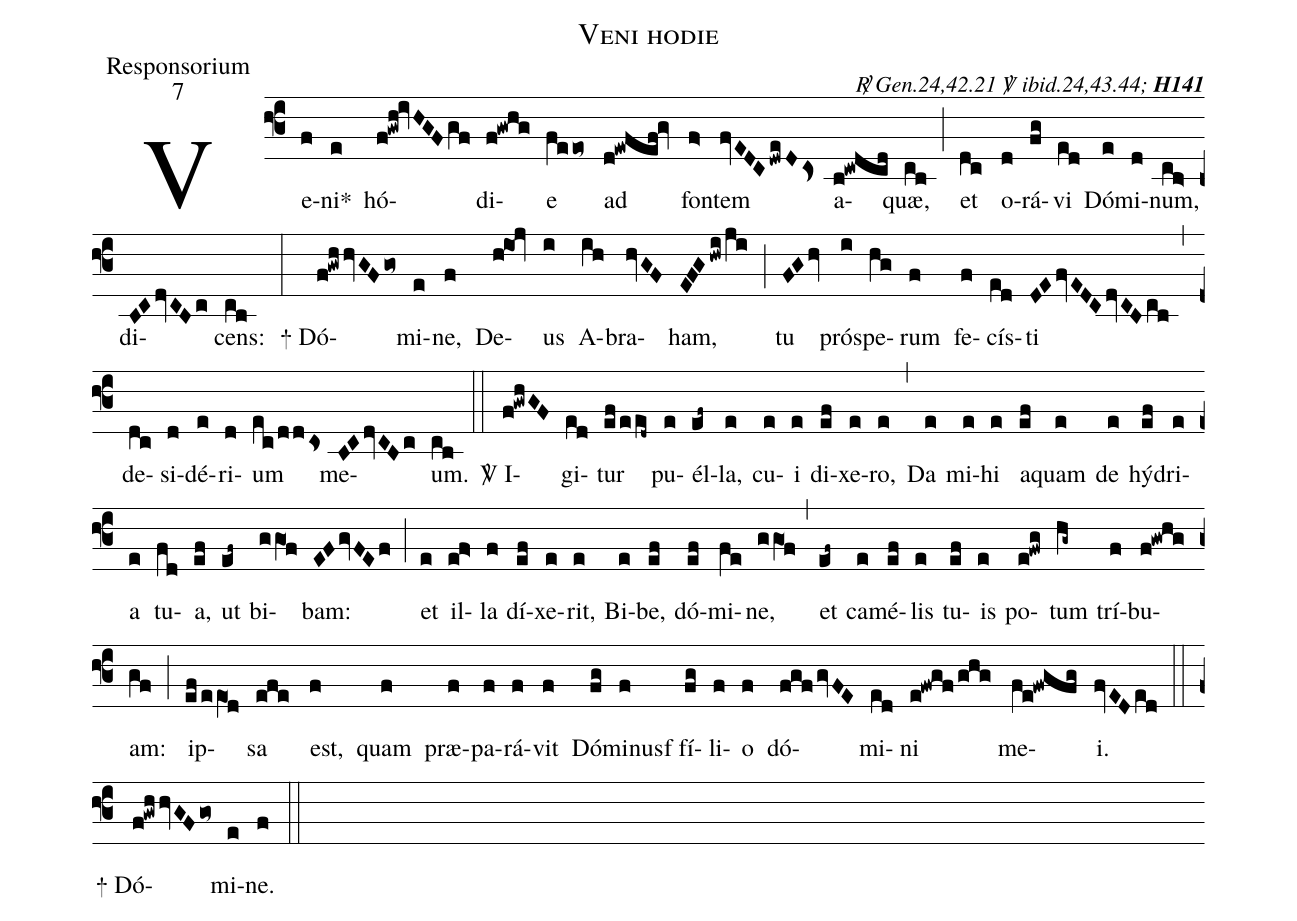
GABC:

name:Veni hodie;
office-part:Responsorium;
mode:7;
commentary:{\itshape\mdseries \Rbar\ Gen.24,42.21  \Vbar\  ibid.24,43.44;\/} {\bfseries H141};
%%
(f3) Ve(f)ni<sp>*</sp>(e) hó(f!gwh!ivHGFgf)di(f!gwhg)e(feeo~) ad(d!ewfef!gv) fon(f>)tem(fvEDCdweDCs<) a(b!cwdcd)quæ,(cb) (;)
et(dc) o(d)rá(fg)vi(ed) Dó(e)mi(d)num,(cb>) di(BCdvCBc)cens:(cb) (:)
<sp>+</sp> Dó(f!gwhhvGFgo~)mi(e)ne,(f) De(h!io1!jv)us(i) A(ih)bra(hvGF)ham,(EFGhwi/ji) (;)
tu(FGhv) pró(i)spe(hg)rum(f) fe(f)cís(ed)ti(DEfvEDCdvCBcb) (,)
de(dc)si(d)dé(e)ri(d)um(ec/ddCs) me(BCdvCBc)um.(cb) (::)
<sp>V/</sp> I(f!gwhGF)gi(ed)tur(ef/eed~) pu(e)él(ef~)la,(e) cu(e)i(e) di(ef)xe(e)ro,(e) (,)
Da(e) mi(e)hi(e) a(ef)quam(e) de(e) hý(ef)dri(e)a(e) tu(fd)a,(ef) ut(ef~) bi(ggO1f)bam:(EFgvFEf) (;)
et(e) il(e!f>)la(f) dí(ef)xe(e)rit,(e) Bi(e)be,(ef) dó(ef)mi(fe)ne,(ggO1f) (,)
et(ef~) ca(e)mé(ef)lis(e) tu(ef)is(e) po(e!fwg)tum(hg~) trí(f)bu(f!gwhg)am:(gf) (;)
ip(ef/eeO1!d)sa(efe) est,(f) quam(f) præ(f)pa(f)rá(f)vit(f) Dó(fg)mi(f)nus()f fí(fg)li(f)o(f) dó(fgfgvFE)mi(ed)ni(e!fwgf/ghg) me(fe!fwgfg)i.(fvEDed) (::)
<sp>+</sp> Dó(f!gwhhvGFgo~)mi(e)ne.(f) (::)
